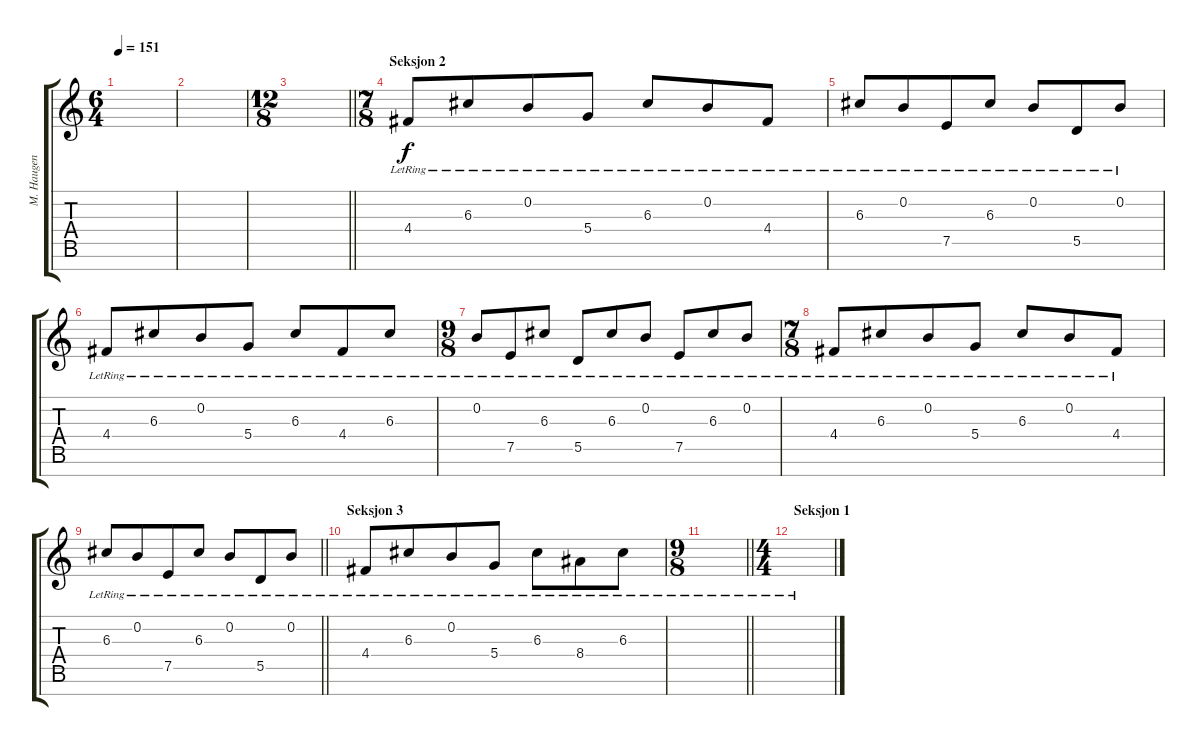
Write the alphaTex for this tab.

\track ("M. Haugen" "M. Haugen") {instrument distortionguitar}
\staff {score tabs}
\tuning (E4 B3 G3 D3 A2 E2 B1) {hide}
\ts (6 4)
\tempo 151
\clef g2
\ks c
|
|
\ts (12 8)
\barLineRight lightlight
|
\ts (7 8)
\section ("" "Seksjon 2")
4.4{lr}.8{instrument acousticguitarsteel} 6.3{lr}.8 0.2{lr}.8 5.4{lr}.8 6.3{lr}.8 0.2{lr}.8 4.4{lr}.8 |
6.3{lr}.8 0.2{lr}.8 7.5{lr}.8 6.3{lr}.8 0.2{lr}.8 5.5{lr}.8 0.2{lr}.8 |
4.4{lr}.8 6.3{lr}.8 0.2{lr}.8 5.4{lr}.8 6.3{lr}.8 4.4{lr}.8 6.3{lr}.8 |
\ts (9 8)
0.2{lr}.8 7.5{lr}.8 6.3{lr}.8 5.5{lr}.8 6.3{lr}.8 0.2{lr}.8 7.5{lr}.8 6.3{lr}.8 0.2{lr}.8 |
\ts (7 8)
4.4{lr}.8{instrument acousticguitarsteel} 6.3{lr}.8 0.2{lr}.8 5.4{lr}.8 6.3{lr}.8 0.2{lr}.8 4.4{lr}.8 |
\barLineRight lightlight
6.3{lr}.8 0.2{lr}.8 7.5{lr}.8 6.3{lr}.8 0.2{lr}.8 5.5{lr}.8 0.2{lr}.8 |
\section ("" "Seksjon 3")
4.4{lr}.8{volume 0} 6.3{lr}.8 0.2{lr}.8 5.4{lr}.8 6.3{lr}.8 8.4{lr}.8 6.3{lr}.8 |
\ts (9 8)
\barLineRight lightlight
|
\ts (4 4)
\section ("" "Seksjon 1")
